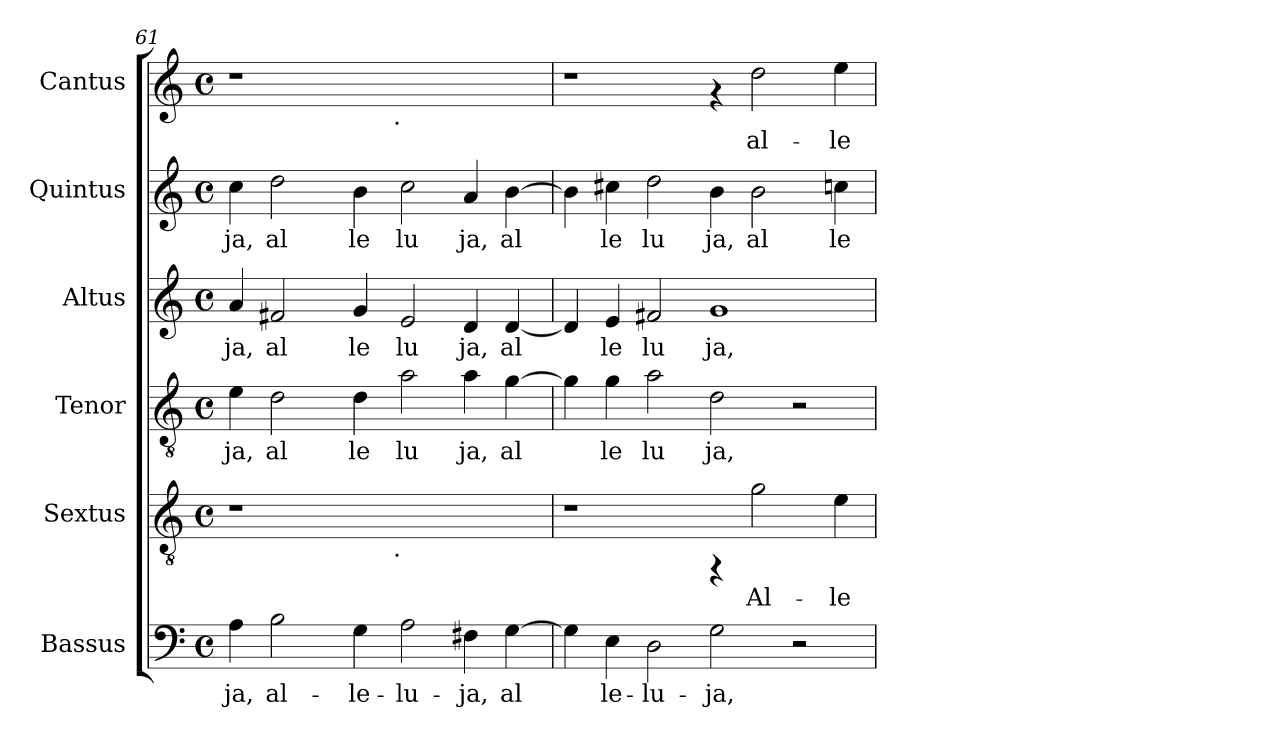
**kern	**text	**kern	**text	**kern	**text	**kern	**text	**kern	**text	**kern	**text
*part6	*part6	*part5	*part5	*part4	*part4	*part3	*part3	*part2	*part2	*part1	*part1
*staff6	*staff6	*staff5	*staff5	*staff4	*staff4	*staff3	*staff3	*staff2	*staff2	*staff1	*staff1
*I"Bassus	*	*I"Sextus	*	*I"Tenor	*	*I"Altus	*	*I"Quintus	*	*I"Cantus	*
*clefF4	*	*clefGv2	*	*clefGv2	*	*clefG2	*	*clefG2	*	*clefG2	*
*k[]	*	*k[]	*	*k[]	*	*k[]	*	*k[]	*	*k[]	*
*C:	*	*C:	*	*C:	*	*C:	*	*C:	*	*C:	*
*M4/4	*	*M4/4	*	*M4/4	*	*M4/4	*	*M4/4	*	*M4/4	*
*met(c)	*	*met(c)	*	*met(c)	*	*met(c)	*	*met(c)	*	*met(c)	*
=61	=61	=61	=61	=61	=61	=61	=61	=61	=61	=61	=61
!	!LO:LY:b:cj	!	!	!	!LO:LY:b:cj	!	!LO:LY:b:cj	!	!LO:LY:b:cj	!	!
*	*	*^	*	*	*	*	*	*	*	*^	*
4A\	-ja,	1r	2ryy	.	4e\	ja,	4a/	ja,	4cc\	ja,	1r	2ryy	.
!	!LO:LY:b:cj	!	!	!	!	!LO:LY:b:cj	!	!LO:LY:b:cj	!	!LO:LY:b:cj	!	!	!
2B\	al-	.	.	.	2d\	al	2f#X/	al	2dd\	al	.	.	.
.	.	.	4ryy	.	.	.	.	.	.	.	.	4ryy	.
!	!LO:LY:b:cj	!	!	!	!	!LO:LY:b:cj	!	!LO:LY:b:cj	!	!LO:LY:b:cj	!	!	!
4G\	-le-	.	8...ryy	.	4d\	le	4g/	le	4b\	le	.	8...ryy	.
!	!	!	!	!	!	!	!	!	!	!	!	!LO:TX:b:t=.	!
!	!	!	!LO:TX:b:t=.	!	!	!	!	!	!	!	!	!	!
.	.	.	1ryy	.	.	.	.	.	.	.	.	1ryy	.
!	!LO:LY:b:cj	!	!	!	!	!LO:LY:b:cj	!	!LO:LY:b:cj	!	!LO:LY:b:cj	!	!	!
2A\	-lu-	1ryy	.	.	2a\	lu	2e/	lu	2cc\	lu	1ryy	.	.
!	!LO:LY:b:cj	!	!	!	!	!LO:LY:b:cj	!	!LO:LY:b:cj	!	!LO:LY:b:cj	!	!	!
4F#X\	-ja,	.	.	.	4a\	ja,	4d/	ja,	4a/	ja,	.	.	.
!	!LO:LY:b:cj	!	!	!	!	!LO:LY:b:cj	!	!LO:LY:b:cj	!	!LO:LY:b:cj	!	!	!
[>4G\	al-	.	.	.	[>4g\	al	[<4d/	al	[>4b\	al	.	.	.
.	.	.	64ryy	.	.	.	.	.	.	.	.	64ryy	.
=62	=62	=62	=62	=62	=62	=62	=62	=62	=62	=62	=62	=62	=62
!	!LO:LY:b:cj	!	!	!	!	!LO:LY:b:cj	!	!LO:LY:b:cj	!	!LO:LY:b:cj	!	!	!
*	*	*v	*v	*	*	*	*	*	*	*	*v	*v	*
4G\]	--	1r	.	4g\]	.	4d/]	.	4b\]	.	1r	.
!	!LO:LY:b:cj	!	!	!	!LO:LY:b:cj	!	!LO:LY:b:cj	!	!LO:LY:b:cj	!	!
4E\	-le-	.	.	4g\	le	4e/	le	4cc#X\	le	.	.
!	!LO:LY:b:cj	!	!	!	!LO:LY:b:cj	!	!LO:LY:b:cj	!	!LO:LY:b:cj	!	!
2D\	-lu-	.	.	2a\	lu	2f#X/	lu	2dd\	lu	.	.
!	!LO:LY:b:cj	!	!	!	!LO:LY:b:cj	!	!LO:LY:b:cj	!	!LO:LY:b:cj	!	!
2G\	-ja,	4rFF	.	2d\	ja,	1g	ja,	4b\	ja,	4rf	.
!	!	!	!LO:LY:b:cj	!	!	!	!	!	!LO:LY:b:cj	!	!LO:LY:b:cj
.	.	2g\	Al-	.	.	.	.	2b\	al	2dd\	al-
2r	.	.	.	2r	.	.	.	.	.	.	.
!	!	!	!LO:LY:b:cj	!	!	!	!	!	!LO:LY:b:cj	!	!LO:LY:b:cj
.	.	4e\	-le-	.	.	.	.	4ccn\	le	4ee\	-le-
=	=	=	=	=	=	=	=	=	=	=	=
*-	*-	*-	*-	*-	*-	*-	*-	*-	*-	*-	*-
